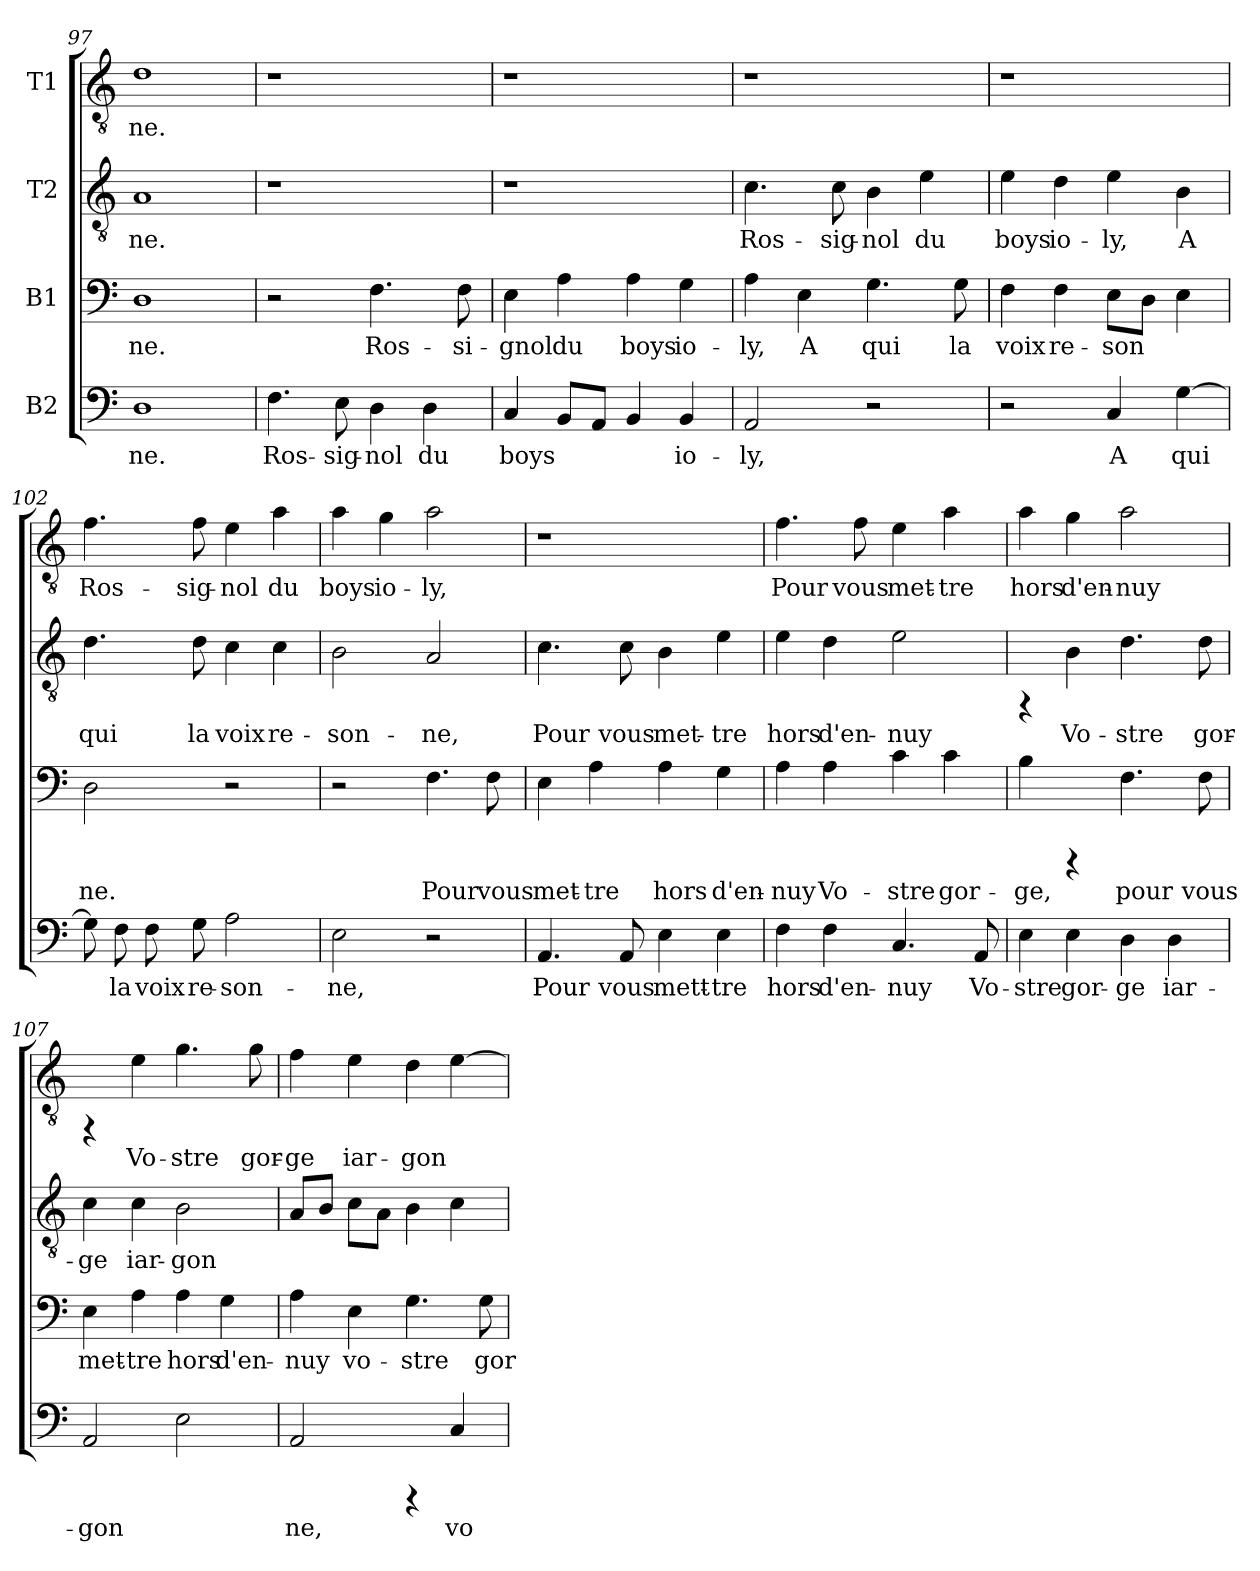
**kern	**text	**kern	**text	**kern	**text	**kern	**text
*part4	*part4	*part3	*part3	*part2	*part2	*part1	*part1
*staff4	*staff4	*staff3	*staff3	*staff2	*staff2	*staff1	*staff1
*I"B2	*	*I"B1	*	*I"T2	*	*I"T1	*
*clefF4	*	*clefF4	*	*clefGv2	*	*clefGv2	*
*k[]	*	*k[]	*	*k[]	*	*k[]	*
*C:	*	*C:	*	*C:	*	*C:	*
=97	=97	=97	=97	=97	=97	=97	=97
!	!LO:LY:b:cj	!	!LO:LY:b:cj	!	!LO:LY:b:cj	!	!LO:LY:b:cj
1D	-ne.	1D	-ne.	1A	-ne.	1d	-ne.
=98!	=98!	=98!	=98!	=98!	=98!	=98!	=98!
!	!LO:LY:b:cj	!	!	!	!	!	!
4.F\	Ros-	2r	.	1r	.	1r	.
!	!LO:LY:b:cj	!	!	!	!	!	!
8E\	-sig-	.	.	.	.	.	.
!	!LO:LY:b:cj	!	!LO:LY:b:cj	!	!	!	!
4D\	-nol	4.F\	Ros-	.	.	.	.
!	!LO:LY:b:cj	!	!	!	!	!	!
4D\	du	.	.	.	.	.	.
!	!	!	!LO:LY:b:cj	!	!	!	!
.	.	8F\	-si-	.	.	.	.
!!LO:LB:g=z
=99	=99	=99	=99	=99	=99	=99	=99
!	!LO:LY:b:cj	!	!LO:LY:b:cj	!	!	!	!
4C/	boys-	4E\	-gnol	1r	.	1r	.
!	!LO:LY:b:cj	!	!LO:LY:b:cj	!	!	!	!
8BB/L	--	4A\	du	.	.	.	.
!	!LO:LY:b:cj	!	!	!	!	!	!
8AA/J	--	.	.	.	.	.	.
!	!LO:LY:b:cj	!	!LO:LY:b:cj	!	!	!	!
4BB/	--	4A\	boys	.	.	.	.
!	!LO:LY:b:cj	!	!LO:LY:b:cj	!	!	!	!
4BB/	-io-	4G\	io-	.	.	.	.
=100	=100	=100	=100	=100	=100	=100	=100
!	!LO:LY:b:cj	!	!LO:LY:b:cj	!	!LO:LY:b:cj	!	!
2AA/	-ly,	4A\	-ly,	4.c\	Ros-	1r	.
!	!	!	!LO:LY:b:cj	!	!	!	!
.	.	4E\	A	.	.	.	.
!	!	!	!	!	!LO:LY:b:cj	!	!
.	.	.	.	8c\	-sig-	.	.
!	!	!	!LO:LY:b:cj	!	!LO:LY:b:cj	!	!
2r	.	4.G\	qui	4B\	-nol	.	.
!	!	!	!	!	!LO:LY:b:cj	!	!
.	.	.	.	4e\	du	.	.
!	!	!	!LO:LY:b:cj	!	!	!	!
.	.	8G\	la	.	.	.	.
=101	=101	=101	=101	=101	=101	=101	=101
!	!	!	!LO:LY:b:cj	!	!LO:LY:b:cj	!	!
2r	.	4F\	voix	4e\	boys	1r	.
!	!	!	!LO:LY:b:cj	!	!LO:LY:b:cj	!	!
.	.	4F\	re-	4d\	io-	.	.
!	!LO:LY:b:cj	!	!LO:LY:b:cj	!	!LO:LY:b:cj	!	!
4C/	A	8E\L	-son-	4e\	-ly,	.	.
!	!	!	!LO:LY:b:cj	!	!	!	!
.	.	8D\J	--	.	.	.	.
!	!LO:LY:b:cj	!	!LO:LY:b:cj	!	!LO:LY:b:cj	!	!
[>4G\	qui-	4E\	--	4B\	A	.	.
=102	=102	=102	=102	=102	=102	=102	=102
!	!LO:LY:b:cj	!	!LO:LY:b:cj	!	!LO:LY:b:cj	!	!LO:LY:b:cj
8G\]	--	2D\	-ne.	4.d\	qui	4.f\	Ros-
!	!LO:LY:b:cj	!	!	!	!	!	!
8F\	-la	.	.	.	.	.	.
!	!LO:LY:b:cj	!	!	!	!	!	!
8F\	voix	.	.	.	.	.	.
!	!LO:LY:b:cj	!	!	!	!LO:LY:b:cj	!	!LO:LY:b:cj
8G\	re-	.	.	8d\	la	8f\	-sig-
!	!LO:LY:b:cj	!	!	!	!LO:LY:b:cj	!	!LO:LY:b:cj
2A\	-son-	2r	.	4c\	voix	4e\	-nol
!	!	!	!	!	!LO:LY:b:cj	!	!LO:LY:b:cj
.	.	.	.	4c\	re-	4a\	du
=103	=103	=103	=103	=103	=103	=103	=103
!	!LO:LY:b:cj	!	!	!	!LO:LY:b:cj	!	!LO:LY:b:cj
2E\	-ne,	2r	.	2B\	-son-	4a\	boys
!	!	!	!	!	!	!	!LO:LY:b:cj
.	.	.	.	.	.	4g\	io-
!	!	!	!LO:LY:b:cj	!	!LO:LY:b:cj	!	!LO:LY:b:cj
2r	.	4.F\	Pour	2A/	-ne,	2a\	-ly,
!	!	!	!LO:LY:b:cj	!	!	!	!
.	.	8F\	vous	.	.	.	.
!!LO:PB:g=z
=104	=104	=104	=104	=104	=104	=104	=104
!	!LO:LY:b:cj	!	!LO:LY:b:cj	!	!LO:LY:b:cj	!	!
4.AA/	Pour	4E\	met-	4.c\	Pour	1r	.
!	!	!	!LO:LY:b:cj	!	!	!	!
.	.	4A\	-tre	.	.	.	.
!	!LO:LY:b:cj	!	!	!	!LO:LY:b:cj	!	!
8AA/	vous	.	.	8c\	vous	.	.
!	!LO:LY:b:cj	!	!LO:LY:b:cj	!	!LO:LY:b:cj	!	!
4E\	mett-	4A\	hors	4B\	met-	.	.
!	!LO:LY:b:cj	!	!LO:LY:b:cj	!	!LO:LY:b:cj	!	!
4E\	-tre	4G\	d'en-	4e\	-tre	.	.
=105	=105	=105	=105	=105	=105	=105	=105
!	!LO:LY:b:cj	!	!LO:LY:b:cj	!	!LO:LY:b:cj	!	!LO:LY:b:cj
4F\	hors	4A\	-nuy	4e\	hors	4.f\	Pour
!	!LO:LY:b:cj	!	!LO:LY:b:cj	!	!LO:LY:b:cj	!	!
4F\	d'en-	4A\	Vo-	4d\	d'en-	.	.
!	!	!	!	!	!	!	!LO:LY:b:cj
.	.	.	.	.	.	8f\	vous
!	!LO:LY:b:cj	!	!LO:LY:b:cj	!	!LO:LY:b:cj	!	!LO:LY:b:cj
4.C/	-nuy	4c\	-stre	2e\	-nuy	4e\	met-
!	!	!	!LO:LY:b:cj	!	!	!	!LO:LY:b:cj
.	.	4c\	gor-	.	.	4a\	-tre
!	!LO:LY:b:cj	!	!	!	!	!	!
8AA/	Vo-	.	.	.	.	.	.
=106	=106	=106	=106	=106	=106	=106	=106
!	!LO:LY:b:cj	!	!LO:LY:b:cj	!	!	!	!LO:LY:b:cj
4E\	-stre	4B\	-ge,	4rFF	.	4a\	hors
!	!LO:LY:b:cj	!	!	!	!LO:LY:b:cj	!	!LO:LY:b:cj
4E\	gor-	4rCCC	.	4B\	Vo-	4g\	d'en-
!	!LO:LY:b:cj	!	!LO:LY:b:cj	!	!LO:LY:b:cj	!	!LO:LY:b:cj
4D\	-ge	4.F\	pour	4.d\	-stre	2a\	-nuy
!	!LO:LY:b:cj	!	!	!	!	!	!
4D\	iar-	.	.	.	.	.	.
!	!	!	!LO:LY:b:cj	!	!LO:LY:b:cj	!	!
.	.	8F\	vous	8d\	gor-	.	.
=107	=107	=107	=107	=107	=107	=107	=107
!	!LO:LY:b:cj	!	!LO:LY:b:cj	!	!LO:LY:b:cj	!	!
2AA/	-gon-	4E\	met-	4c\	-ge	4rFF	.
!	!	!	!LO:LY:b:cj	!	!LO:LY:b:cj	!	!LO:LY:b:cj
.	.	4A\	-tre	4c\	iar-	4e\	Vo-
!	!LO:LY:b:cj	!	!LO:LY:b:cj	!	!LO:LY:b:cj	!	!LO:LY:b:cj
2E\	--	4A\	hors	2B\	-gon-	4.g\	-stre
!	!	!	!LO:LY:b:cj	!	!	!	!
.	.	4G\	d'en-	.	.	.	.
!	!	!	!	!	!	!	!LO:LY:b:cj
.	.	.	.	.	.	8g\	gor-
!!LO:PB:g=z
=108	=108	=108	=108	=108	=108	=108	=108
!	!LO:LY:b:cj	!	!LO:LY:b:cj	!	!LO:LY:b:cj	!	!LO:LY:b:cj
2AA/	-ne,	4A\	-nuy	8A/L	--	4f\	-ge
!	!	!	!	!	!LO:LY:b:cj	!	!
.	.	.	.	8B/J	--	.	.
!	!	!	!LO:LY:b:cj	!	!LO:LY:b:cj	!	!LO:LY:b:cj
.	.	4E\	vo-	8c\L	--	4e\	iar-
!	!	!	!	!	!LO:LY:b:cj	!	!
.	.	.	.	8A\J	--	.	.
!	!	!	!LO:LY:b:cj	!	!LO:LY:b:cj	!	!LO:LY:b:cj
4rCCC	.	4.G\	-stre	4B\	--	4d\	-gon-
!	!LO:LY:b:cj	!	!	!	!LO:LY:b:cj	!	!LO:LY:b:cj
4C/	vo-	.	.	4c\	--	[>4e\	--
!	!	!	!LO:LY:b:cj	!	!	!	!
.	.	8G\	gor-	.	.	.	.
=	=	=	=	=	=	=	=
*-	*-	*-	*-	*-	*-	*-	*-
